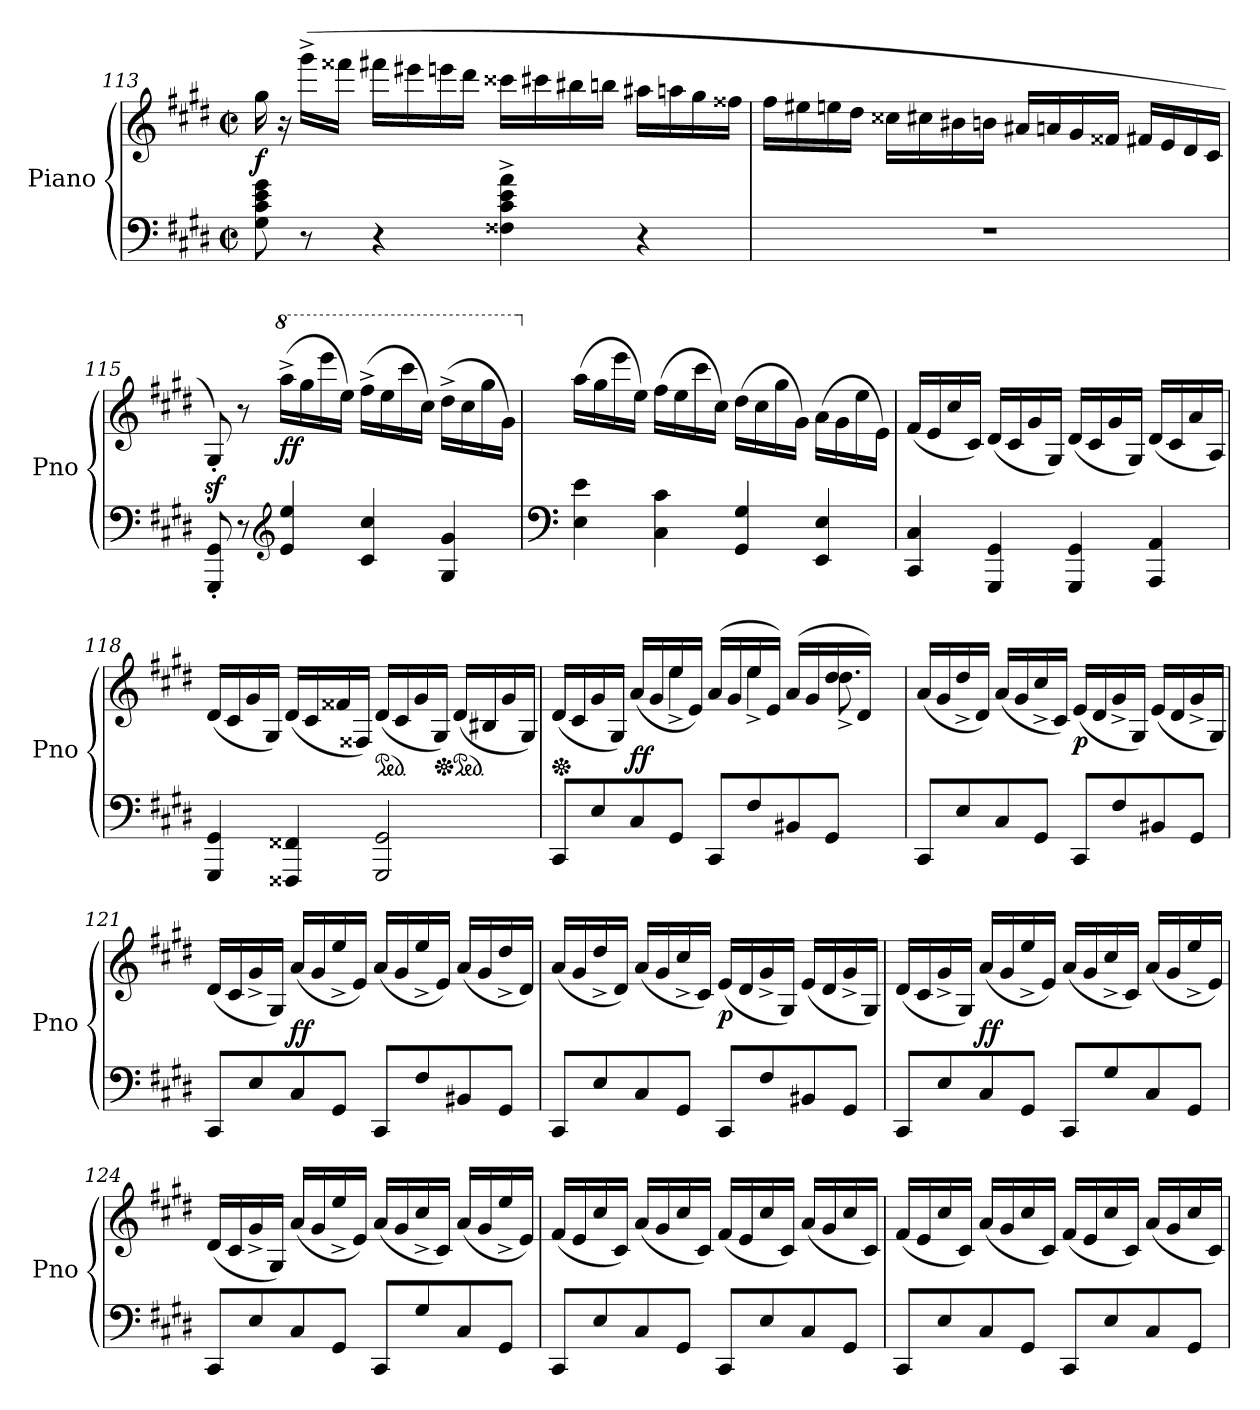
**kern	**kern	**dynam
*part1	*part1	*part1
*staff2	*staff1	*staff1/2
*I"Piano	*	*
*I'Pno	*	*
!!LO:LB:g=z
*clefF4	*clefG2	*
*k[f#c#g#d#]	*k[f#c#g#d#]	*
*M4/4	*M4/4	*
*met(c|)	*met(c|)	*
=113	=113	=113
!	!	!LO:DY:b
8G#\ 8c#\ 8e\ 8g#\	16gg#\	f
.	16r	.
8r	(>16ggg#^\LL	.
.	16fff##X\JJ	.
4r	16fff#X\LL	.
.	16eee#X\	.
.	16eeen\	.
.	16ddd#\JJ	.
4F##X\^ 4c#\^ 4e\^ 4a\^	16ccc##X\LL	.
.	16ccc#X\	.
.	16bb#X\	.
.	16bbn\JJ	.
4r	16aa#X\LL	.
.	16aan\	.
.	16gg#\	.
.	16ff##X\JJ	.
=114	=114	=114
1r	16ff#\LL	.
.	16ee#X\	.
.	16een\	.
.	16dd#\JJ	.
.	16cc##X\LL	.
.	16cc#X\	.
.	16b#X\	.
.	16bn\JJ	.
.	16a#X/LL	.
.	16an/	.
.	16g#/	.
.	16f##X/JJ	.
.	16f#X/LL	.
.	16e/	.
.	16d#/	.
.	16c#/JJ	.
!!LO:PB:g=z
=115	=115	=115
8GGG#/' 8GG#/'	8G#z<'/)	.
8r	8r	.
*clefG2	*	*
*	*8va	*
!	!	!LO:DY:b
4e/ 4ee/	(>16aaa^\LL	ff
.	16ggg#\	.
.	16eeee\	.
.	16eee\JJ)	.
4c#/ 4cc#/	(>16fff#^\LL	.
.	16eee\	.
.	16cccc#\	.
.	16ccc#\JJ)	.
4G#/ 4g#/	(>16ddd#^\LL	.
.	16ccc#\	.
.	16ggg#\	.
.	16gg#\JJ)	.
=116	=116	=116
*clefF4	*	*
*	*X8va	*
4E\ 4e\	(>16aa\LL	.
.	16gg#\	.
.	16eee\	.
.	16ee\JJ)	.
4C#\ 4c#\	(>16ff#\LL	.
.	16ee\	.
.	16ccc#\	.
.	16cc#\JJ)	.
4GG#/ 4G#/	(>16dd#\LL	.
.	16cc#\	.
.	16gg#\	.
.	16g#\JJ)	.
4EE/ 4E/	(>16a\LL	.
.	16g#\	.
.	16ee\	.
.	16e\JJ)	.
=117	=117	=117
4CC#/ 4C#/	(<16f#/LL	.
.	16e/	.
.	16cc#/	.
.	16c#/JJ)	.
4GGG#/ 4GG#/	(<16d#/LL	.
.	16c#/	.
.	16g#/	.
.	16G#/JJ)	.
4GGG#/ 4GG#/	(<16d#/LL	.
.	16c#/	.
.	16g#/	.
.	16G#/JJ)	.
4AAA/ 4AA/	(<16d#/LL	.
.	16c#/	.
.	16a/	.
.	16A/JJ)	.
!!LO:LB:g=z
=118	=118	=118
4GGG#/ 4GG#/	(<16d#/LL	.
.	16c#/	.
.	16g#/	.
.	16G#/JJ)	.
4FFF##X/ 4FF##X/	(<16d#/LL	.
.	16c#/	.
.	16f##X/	.
.	16F##X/JJ)	.
*	*ped	*
2GGG#/ 2GG#/	(<16d#/LL	.
.	16c#/	.
.	16g#/	.
.	16G#/JJ)	.
*	*Xped	*
*	*ped	*
.	(<16d#/LL	.
.	16B#X/	.
.	16g#/	.
.	16G#/JJ)	.
=119	=119	=119
*	*Xped	*
*	*^	*
8CC#/L	(<16d#/LL	4.ryy	.
.	16c#/	.	.
8E/	16g#/	.	.
.	16G#/JJ)	.	.
!	!	!	!LO:DY:b
8C#/	(<16a/LL	.	ff
.	16g#/	.	.
8GG#/J	16ee/	4ee^\	.
.	16e/JJ)	.	.
8CC#/L	(<16a/LL	.	.
.	16g#/	.	.
8F#/	16ee/	4ee^\	.
.	16e/JJ)	.	.
8BB#X/	(<16a/LL	.	.
.	16g#/	.	.
*	*	*Xtuplet	*
8GG#/J	16dd#/	12.dd#^\	.
.	16d#/JJ)	.	.
8ryy	8ryy	12.ryy	.
*	*v	*v	*
=120	=120	=120
8CC#/L	(<16a/LL	.
.	16g#/	.
8E/	16dd#^/	.
.	16d#/JJ)	.
8C#/	(<16a/LL	.
.	16g#/	.
8GG#/J	16cc#^/	.
.	16c#/JJ)	.
!	!	!LO:DY:b
8CC#/L	(<16e/LL	p
.	16d#/	.
8F#/	16g#^/	.
.	16G#/JJ)	.
8BB#X/	(<16e/LL	.
.	16d#/	.
8GG#/J	16g#^/	.
.	16G#/JJ)	.
!!LO:LB:g=z
=121	=121	=121
8CC#/L	(<16d#/LL	.
.	16c#/	.
8E/	16g#^/	.
.	16G#/JJ)	.
!	!	!LO:DY:b
8C#/	(<16a/LL	ff
.	16g#/	.
8GG#/J	16ee^/	.
.	16e/JJ)	.
8CC#/L	(<16a/LL	.
.	16g#/	.
8F#/	16ee^/	.
.	16e/JJ)	.
8BB#X/	(<16a/LL	.
.	16g#/	.
8GG#/J	16dd#^/	.
.	16d#/JJ)	.
=122	=122	=122
8CC#/L	(<16a/LL	.
.	16g#/	.
8E/	16dd#^/	.
.	16d#/JJ)	.
8C#/	(<16a/LL	.
.	16g#/	.
8GG#/J	16cc#^/	.
.	16c#/JJ)	.
!	!	!LO:DY:b
8CC#/L	(<16e/LL	p
.	16d#/	.
8F#/	16g#^/	.
.	16G#/JJ)	.
8BB#X/	(<16e/LL	.
.	16d#/	.
8GG#/J	16g#^/	.
.	16G#/JJ)	.
=123	=123	=123
8CC#/L	(<16d#/LL	.
.	16c#/	.
8E/	16g#^/	.
.	16G#/JJ)	.
!	!	!LO:DY:b
8C#/	(<16a/LL	ff
.	16g#/	.
8GG#/J	16ee^/	.
.	16e/JJ)	.
8CC#/L	(<16a/LL	.
.	16g#/	.
8G#/	16cc#^/	.
.	16c#/JJ)	.
8C#/	(<16a/LL	.
.	16g#/	.
8GG#/J	16ee^/	.
.	16e/JJ)	.
!!LO:LB:g=z
=124	=124	=124
8CC#/L	(<16d#/LL	.
.	16c#/	.
8E/	16g#^/	.
.	16G#/JJ)	.
8C#/	(<16a/LL	.
.	16g#/	.
8GG#/J	16ee^/	.
.	16e/JJ)	.
8CC#/L	(<16a/LL	.
.	16g#/	.
8G#/	16cc#^/	.
.	16c#/JJ)	.
8C#/	(<16a/LL	.
.	16g#/	.
8GG#/J	16ee^/	.
.	16e/JJ)	.
=125	=125	=125
8CC#/L	(<16f#/LL	.
.	16e/	.
8E/	16cc#/	.
.	16c#/JJ)	.
8C#/	(<16a/LL	.
.	16g#/	.
8GG#/J	16cc#/	.
.	16c#/JJ)	.
8CC#/L	(<16f#/LL	.
.	16e/	.
8E/	16cc#/	.
.	16c#/JJ)	.
8C#/	(<16a/LL	.
.	16g#/	.
8GG#/J	16cc#/	.
.	16c#/JJ)	.
=126	=126	=126
8CC#/L	(<16f#/LL	.
.	16e/	.
8E/	16cc#/	.
.	16c#/JJ)	.
8C#/	(<16a/LL	.
.	16g#/	.
8GG#/J	16cc#/	.
.	16c#/JJ)	.
8CC#/L	(<16f#/LL	.
.	16e/	.
8E/	16cc#/	.
.	16c#/JJ)	.
8C#/	(<16a/LL	.
.	16g#/	.
8GG#/J	16cc#/	.
.	16c#/JJ)	.
=	=	=
*-	*-	*-
